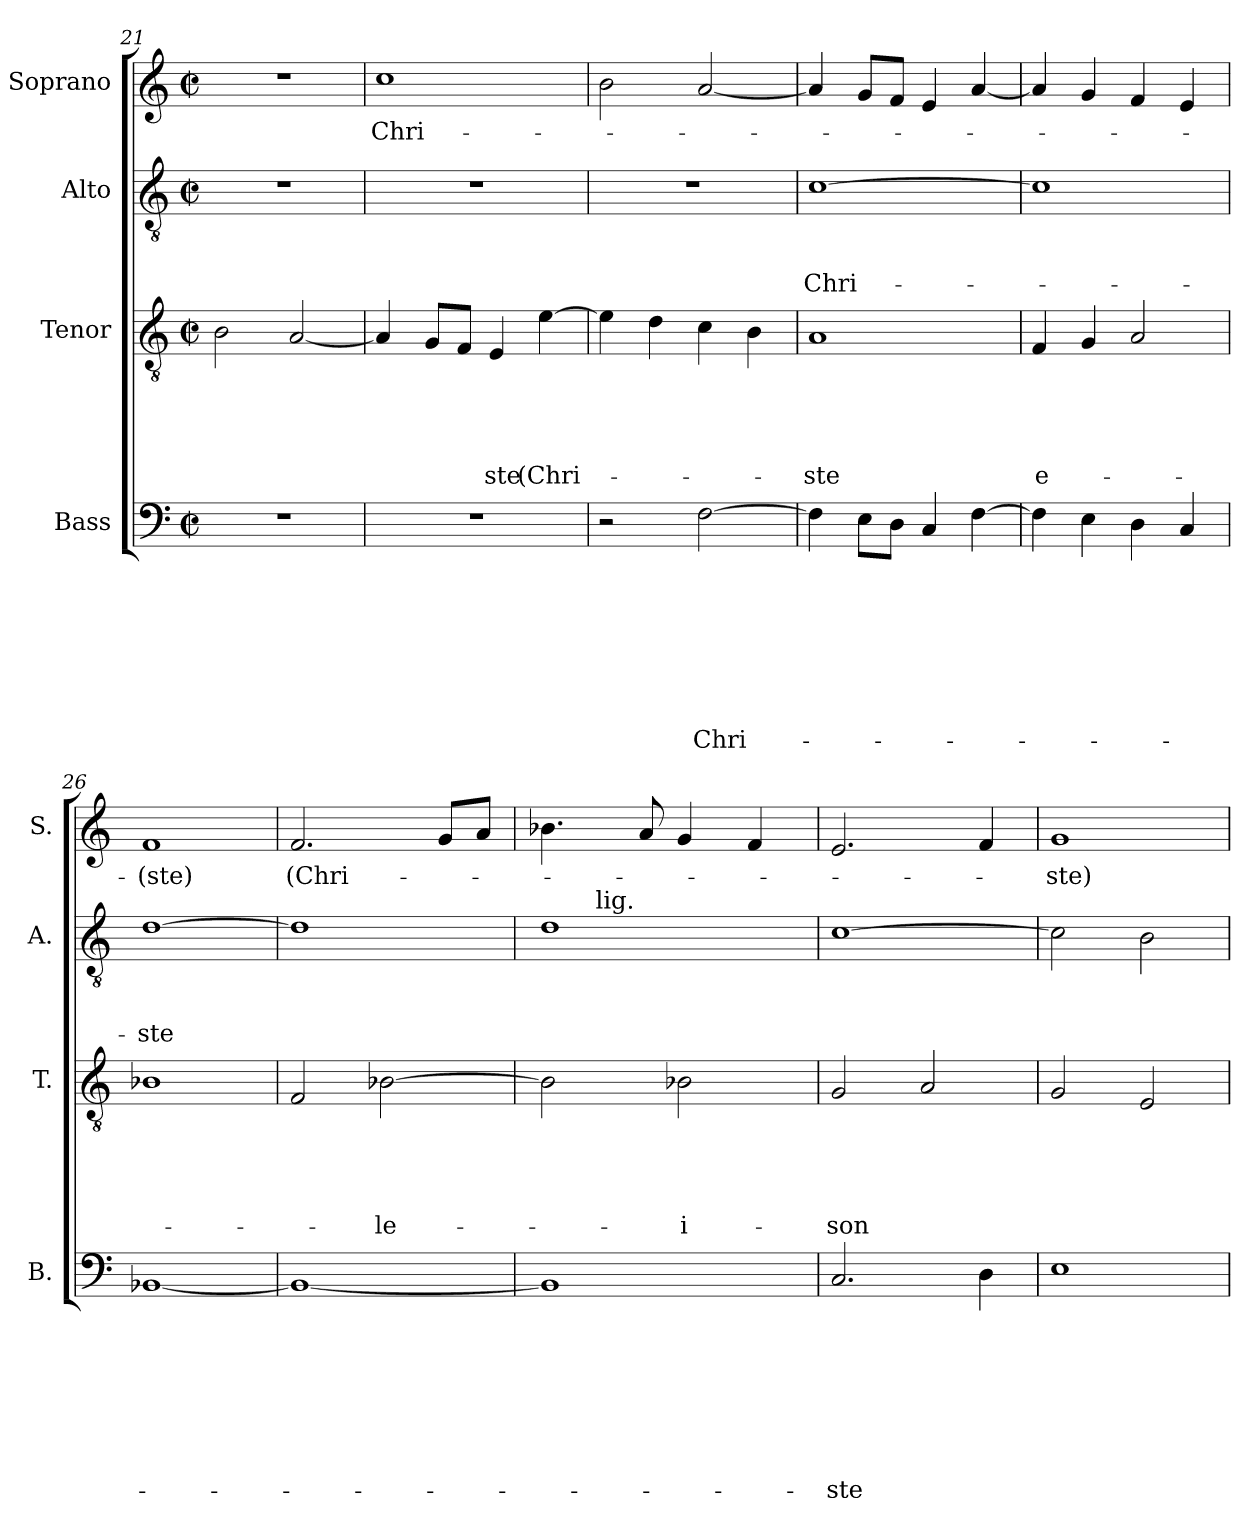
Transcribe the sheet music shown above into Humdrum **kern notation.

**kern	**text	**text	**text	**text	**text	**text	**text	**text	**kern	**text	**text	**text	**text	**text	**kern	**text	**text	**text	**kern	**text
*part4	*part4	*part4	*part4	*part4	*part4	*part4	*part4	*part4	*part3	*part3	*part3	*part3	*part3	*part3	*part2	*part2	*part2	*part2	*part1	*part1
*staff4	*staff4	*staff4	*staff4	*staff4	*staff4	*staff4	*staff4	*staff4	*staff3	*staff3	*staff3	*staff3	*staff3	*staff3	*staff2	*staff2	*staff2	*staff2	*staff1	*staff1
*I"Bass	*	*	*	*	*	*	*	*	*I"Tenor	*	*	*	*	*	*I"Alto	*	*	*	*I"Soprano	*
*I'B.	*	*	*	*	*	*	*	*	*I'T.	*	*	*	*	*	*I'A.	*	*	*	*I'S.	*
*clefF4	*	*	*	*	*	*	*	*	*clefGv2	*	*	*	*	*	*clefGv2	*	*	*	*clefG2	*
*k[]	*	*	*	*	*	*	*	*	*k[]	*	*	*	*	*	*k[]	*	*	*	*k[]	*
*C:	*	*	*	*	*	*	*	*	*C:	*	*	*	*	*	*C:	*	*	*	*C:	*
*M2/2	*	*	*	*	*	*	*	*	*M2/2	*	*	*	*	*	*M2/2	*	*	*	*M2/2	*
*met(c|)	*	*	*	*	*	*	*	*	*met(c|)	*	*	*	*	*	*met(c|)	*	*	*	*met(c|)	*
=21	=21	=21	=21	=21	=21	=21	=21	=21	=21	=21	=21	=21	=21	=21	=21	=21	=21	=21	=21	=21
1r	.	.	.	.	.	.	.	.	2B\	.	.	.	.	.	1r	.	.	.	1r	.
.	.	.	.	.	.	.	.	.	[<2A/	.	.	.	.	.	.	.	.	.	.	.
=22	=22	=22	=22	=22	=22	=22	=22	=22	=22	=22	=22	=22	=22	=22	=22	=22	=22	=22	=22	=22
!	!	!	!	!	!	!	!	!	!	!	!	!	!	!	!	!	!	!	!	!LO:LY:b
1r	.	.	.	.	.	.	.	.	4A/]	.	.	.	.	.	1r	.	.	.	1cc	Chri-
.	.	.	.	.	.	.	.	.	8G/L	.	.	.	.	.	.	.	.	.	.	.
.	.	.	.	.	.	.	.	.	8F/J	.	.	.	.	.	.	.	.	.	.	.
!	!	!	!	!	!	!	!	!	!	!	!	!	!	!LO:LY:b	!	!	!	!	!	!
.	.	.	.	.	.	.	.	.	4E/	.	.	.	.	-ste	.	.	.	.	.	.
!	!	!	!	!	!	!	!	!	!	!	!	!	!	!LO:LY:b	!	!	!	!	!	!
.	.	.	.	.	.	.	.	.	[>4e\	.	.	.	.	(Chri-	.	.	.	.	.	.
=23	=23	=23	=23	=23	=23	=23	=23	=23	=23	=23	=23	=23	=23	=23	=23	=23	=23	=23	=23	=23
2r	.	.	.	.	.	.	.	.	4e\]	.	.	.	.	.	1r	.	.	.	2b\	.
.	.	.	.	.	.	.	.	.	4d\	.	.	.	.	.	.	.	.	.	.	.
!	!	!	!	!	!	!	!	!LO:LY:b	!	!	!	!	!	!	!	!	!	!	!	!
[>2F\	.	.	.	.	.	.	.	Chri-	4c\	.	.	.	.	.	.	.	.	.	[<2a/	.
.	.	.	.	.	.	.	.	.	4B\	.	.	.	.	.	.	.	.	.	.	.
=24	=24	=24	=24	=24	=24	=24	=24	=24	=24	=24	=24	=24	=24	=24	=24	=24	=24	=24	=24	=24
!	!	!	!	!	!	!	!	!	!	!	!	!	!	!LO:LY:b	!	!	!	!LO:LY:b	!	!
4F\]	.	.	.	.	.	.	.	.	1A	.	.	.	.	-ste	[>1c	.	.	Chri-	4a/]	.
8E\L	.	.	.	.	.	.	.	.	.	.	.	.	.	.	.	.	.	.	8g/L	.
8D\J	.	.	.	.	.	.	.	.	.	.	.	.	.	.	.	.	.	.	8f/J	.
4C/	.	.	.	.	.	.	.	.	.	.	.	.	.	.	.	.	.	.	4e/	.
[>4F\	.	.	.	.	.	.	.	.	.	.	.	.	.	.	.	.	.	.	[<4a/	.
=25	=25	=25	=25	=25	=25	=25	=25	=25	=25	=25	=25	=25	=25	=25	=25	=25	=25	=25	=25	=25
!	!	!	!	!	!	!	!	!	!	!	!	!	!	!LO:LY:b:rj	!	!	!	!	!	!
4F\]	.	.	.	.	.	.	.	.	4F/	.	.	.	.	e-	1c]	.	.	.	4a/]	.
4E\	.	.	.	.	.	.	.	.	4G/	.	.	.	.	.	.	.	.	.	4g/	.
4D\	.	.	.	.	.	.	.	.	2A/	.	.	.	.	.	.	.	.	.	4f/	.
4C/	.	.	.	.	.	.	.	.	.	.	.	.	.	.	.	.	.	.	4e/	.
=26	=26	=26	=26	=26	=26	=26	=26	=26	=26	=26	=26	=26	=26	=26	=26	=26	=26	=26	=26	=26
!	!	!	!	!	!	!	!	!	!	!	!	!	!	!	!	!	!	!LO:LY:b	!	!LO:LY:b
[<1BB-X	.	.	.	.	.	.	.	.	1B-X	.	.	.	.	.	[>1d	.	.	-ste	1f	-(ste)
=27	=27	=27	=27	=27	=27	=27	=27	=27	=27	=27	=27	=27	=27	=27	=27	=27	=27	=27	=27	=27
!	!	!	!	!	!	!	!	!	!	!	!	!	!	!	!	!	!	!	!	!LO:LY:b
1BB-_	.	.	.	.	.	.	.	.	2F/	.	.	.	.	.	1d]	.	.	.	2.f/	(Chri-
!	!	!	!	!	!	!	!	!	!	!	!	!	!	!LO:LY:b	!	!	!	!	!	!
.	.	.	.	.	.	.	.	.	[<2B-X\	.	.	.	.	-le-	.	.	.	.	.	.
.	.	.	.	.	.	.	.	.	.	.	.	.	.	.	.	.	.	.	8g/L	.
.	.	.	.	.	.	.	.	.	.	.	.	.	.	.	.	.	.	.	8a/J	.
!!LO:LB:g=z
=28	=28	=28	=28	=28	=28	=28	=28	=28	=28	=28	=28	=28	=28	=28	=28	=28	=28	=28	=28	=28
*	*	*	*	*	*	*	*	*	*	*	*	*	*	*	*^	*	*	*	*	*
1BB-]	.	.	.	.	.	.	.	.	2B-\]	.	.	.	.	.	1d	8..ryy	.	.	.	4.b-X\	.
!	!	!	!	!	!	!	!	!	!	!	!	!	!	!	!	!LO:TX:a:t=lig.	!	!	!	!	!
.	.	.	.	.	.	.	.	.	.	.	.	.	.	.	.	2ryy	.	.	.	.	.
.	.	.	.	.	.	.	.	.	.	.	.	.	.	.	.	.	.	.	.	8a/	.
!	!	!	!	!	!	!	!	!	!	!	!	!	!	!LO:LY:b	!	!	!	!	!	!	!
.	.	.	.	.	.	.	.	.	2B-X\	.	.	.	.	-i-	.	.	.	.	.	4g/	.
.	.	.	.	.	.	.	.	.	.	.	.	.	.	.	.	4ryy	.	.	.	.	.
.	.	.	.	.	.	.	.	.	.	.	.	.	.	.	.	.	.	.	.	4f/	.
.	.	.	.	.	.	.	.	.	.	.	.	.	.	.	.	32ryy	.	.	.	.	.
=29	=29	=29	=29	=29	=29	=29	=29	=29	=29	=29	=29	=29	=29	=29	=29	=29	=29	=29	=29	=29	=29
!	!	!	!	!	!	!	!	!LO:LY:b	!	!	!	!	!	!LO:LY:b	!	!	!	!	!	!	!
*	*	*	*	*	*	*	*	*	*	*	*	*	*	*	*v	*v	*	*	*	*	*
2.C/	.	.	.	.	.	.	.	-ste	2G/	.	.	.	.	-son	[>1c	.	.	.	2.e/	.
.	.	.	.	.	.	.	.	.	2A/	.	.	.	.	.	.	.	.	.	.	.
4D\	.	.	.	.	.	.	.	.	.	.	.	.	.	.	.	.	.	.	4f/	.
=30	=30	=30	=30	=30	=30	=30	=30	=30	=30	=30	=30	=30	=30	=30	=30	=30	=30	=30	=30	=30
!	!	!	!	!	!	!	!	!	!	!	!	!	!	!	!	!	!	!	!	!LO:LY:b
1E	.	.	.	.	.	.	.	.	2G/	.	.	.	.	.	2c\]	.	.	.	1g	-ste)
.	.	.	.	.	.	.	.	.	2E/	.	.	.	.	.	2B\	.	.	.	.	.
=	=	=	=	=	=	=	=	=	=	=	=	=	=	=	=	=	=	=	=	=
*-	*-	*-	*-	*-	*-	*-	*-	*-	*-	*-	*-	*-	*-	*-	*-	*-	*-	*-	*-	*-
